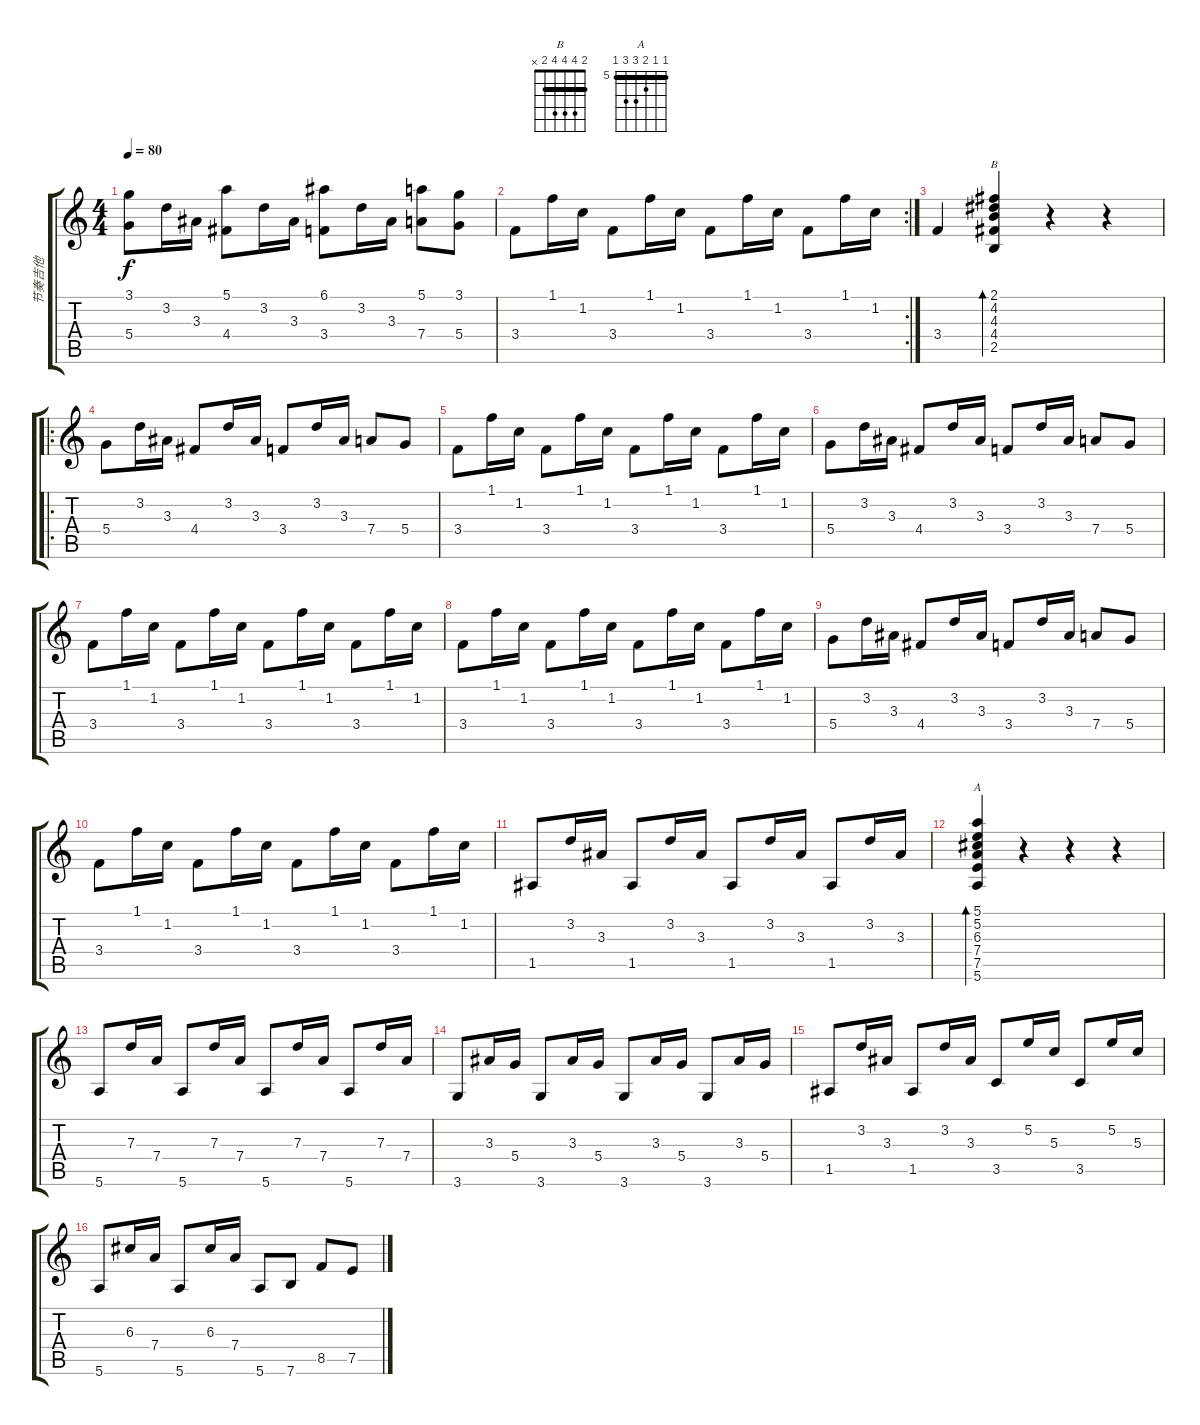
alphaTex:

\track ("节奏吉他" "节奏吉他") {instrument acousticguitarsteel}
\staff {score tabs}
\tuning (E4 B3 G3 D3 A2 E2) {hide}
\chord ("B" 2 4 4 4 2 x) {barre 2}
\chord ("A" 5 5 6 7 7 5) {firstfret 5 barre 5}
\ts (4 4)
\tempo 80
\clef g2
\ks c
(3.1 5.4).8{dy f instrument acousticguitarsteel} 3.2.16 3.3.16 (5.1 4.4).8 3.2.16 3.3.16 (6.1 3.4).8 3.2.16 3.3.16 (5.1 7.4).8 (3.1 5.4).8 |
\rc 2
3.4.8 1.1.16 1.2.16 3.4.8 1.1.16 1.2.16 3.4.8 1.1.16 1.2.16 3.4.8 1.1.16 1.2.16 |
3.4.4 (2.1 4.2 4.3 4.4 2.5).4{bd 60 ch "B"} r.4 r.4 |
\ro
5.4.8 3.2.16 3.3.16 4.4.8 3.2.16 3.3.16 3.4.8 3.2.16 3.3.16 7.4.8 5.4.8 |
3.4.8 1.1.16 1.2.16 3.4.8 1.1.16 1.2.16 3.4.8 1.1.16 1.2.16 3.4.8 1.1.16 1.2.16 |
5.4.8 3.2.16 3.3.16 4.4.8 3.2.16 3.3.16 3.4.8 3.2.16 3.3.16 7.4.8 5.4.8 |
3.4.8 1.1.16 1.2.16 3.4.8 1.1.16 1.2.16 3.4.8 1.1.16 1.2.16 3.4.8 1.1.16 1.2.16 |
3.4.8 1.1.16 1.2.16 3.4.8 1.1.16 1.2.16 3.4.8 1.1.16 1.2.16 3.4.8 1.1.16 1.2.16 |
5.4.8 3.2.16 3.3.16 4.4.8 3.2.16 3.3.16 3.4.8 3.2.16 3.3.16 7.4.8 5.4.8 |
3.4.8 1.1.16 1.2.16 3.4.8 1.1.16 1.2.16 3.4.8 1.1.16 1.2.16 3.4.8 1.1.16 1.2.16 |
1.5.8 3.2.16 3.3.16 1.5.8 3.2.16 3.3.16 1.5.8 3.2.16 3.3.16 1.5.8 3.2.16 3.3.16 |
(5.1 5.2 6.3 7.4 7.5 5.6).4{bd 60 ch "A"} r.4 r.4 r.4 |
5.6.8 7.3.16 7.4.16 5.6.8 7.3.16 7.4.16 5.6.8 7.3.16 7.4.16 5.6.8 7.3.16 7.4.16 |
3.6.8 3.3.16 5.4.16 3.6.8 3.3.16 5.4.16 3.6.8 3.3.16 5.4.16 3.6.8 3.3.16 5.4.16 |
1.5.8 3.2.16 3.3.16 1.5.8 3.2.16 3.3.16 3.5.8 5.2.16 5.3.16 3.5.8 5.2.16 5.3.16 |
5.6.8 6.3.16 7.4.16 5.6.8 6.3.16 7.4.16 5.6.8 7.6.8 8.5.8 7.5.8
